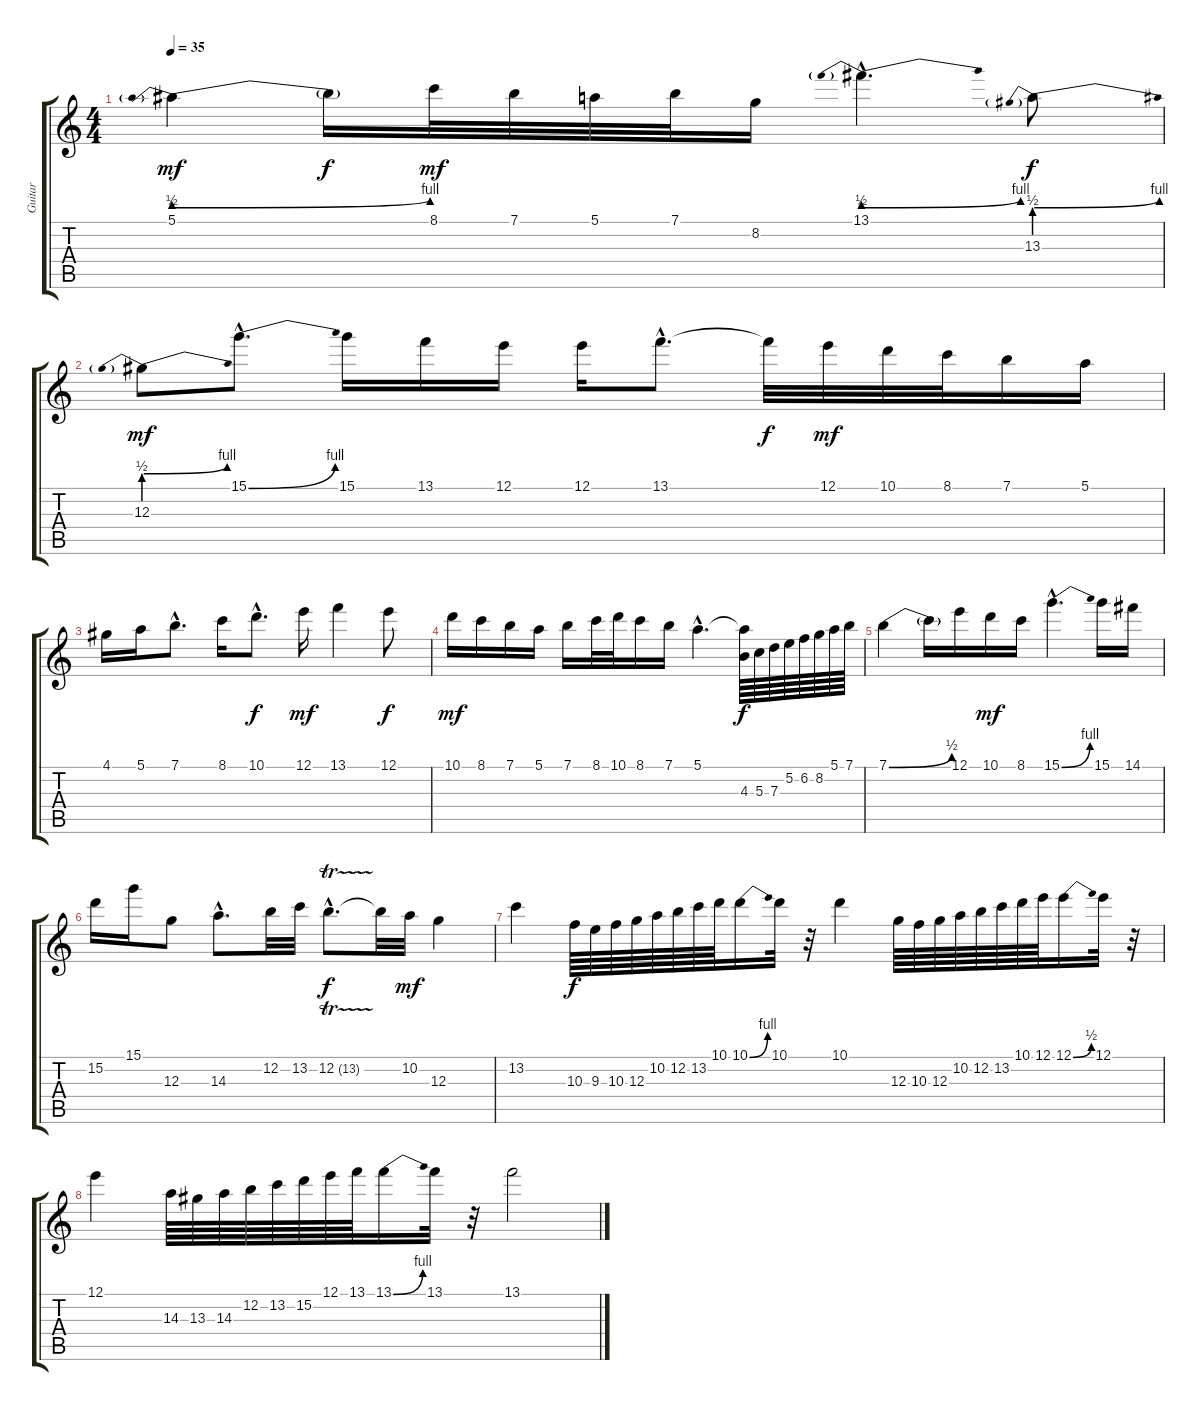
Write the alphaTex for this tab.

\track ("Guitar" "Guitar") {instrument distortionguitar}
\staff {score tabs}
\tuning (E4 B3 G3 D3 A2 E2) {hide}
\ts (4 4)
\tempo 35
\clef g2
\ks c
5.1{be (prebendbend 0 2 60 4)}.4{dy mf} 5.1{t}.16{dy f} 8.1.32{dy mf} 7.1.32 5.1.32 7.1.32 8.2.16 13.1{be (prebendbend 0 2 60 4) hac}.4{d} 13.3{be (prebendbend 0 2 60 4)}.8{dy f} |
12.3{be (prebendbend 0 2 60 4)}.8{dy mf} 15.1{be (bend 0 0 60 4) hac}.8{d} 15.1.16 13.1.16 12.1.16 12.1.16 13.1{hac}.8{d} 13.1{t}.32{dy f} 12.1.32{dy mf} 10.1.32 8.1.32 7.1.16 5.1.16 |
4.1.16 5.1.16 7.1{hac}.8{d} 8.1.16 10.1{hac}.8{d dy f} 12.1.16{dy mf} 13.1.4 12.1.8{dy f} |
10.1.16{dy mf} 8.1.16 7.1.16 5.1.16 7.1.16 8.1.32 10.1.32 8.1.16 7.1.16 5.1{hac}.4{d} (5.1{t} 4.3).64{dy f} 5.3.64 7.3.64 5.2.64 6.2.64 8.2.64 5.1.64 7.1.64 |
7.1{be (bend 0 0 60 2)}.4 7.1{t}.16 12.1.16 10.1.16{dy mf} 8.1.16 15.1{be (bend 0 0 60 4) hac}.4{d} 15.1.16 14.1.16 |
15.2.16 15.1.16 12.3.8 14.3{hac}.8{d} 12.2.32 13.2.32 12.2{tr (13 64) hac}.8{d dy f} 12.2{t}.32 10.2.32{dy mf} 12.3.4 |
13.2.4 10.3.64{dy f} 9.3.64 10.3.64 12.3.64 10.2.64 12.2.64 13.2.64 10.1.64 10.1{be (bend 0 0 60 4)}.16 10.1.32 r.32 10.1.4 12.3.64 10.3.64 12.3.64 10.2.64 12.2.64 13.2.64 10.1.64 12.1.64 12.1{be (bend 0 0 60 2)}.16 12.1.32 r.32 |
12.1.4 14.3.64 13.3.64 14.3.64 12.2.64 13.2.64 15.2.64 12.1.64 13.1.64 13.1{be (bend 0 0 60 4)}.16 13.1.32 r.32 13.1.2
